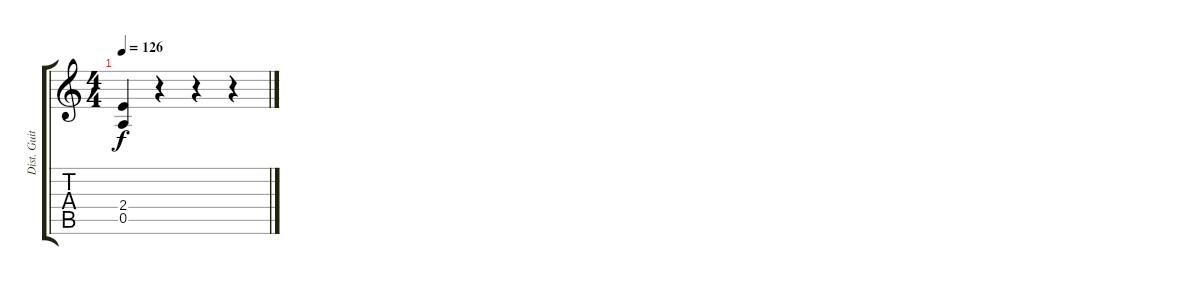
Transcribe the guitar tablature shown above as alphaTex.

\track ("Dist. Guitar 1" "Dist. Guit") {instrument distortionguitar}
\staff {score tabs}
\tuning (E4 B3 G3 D3 A2 E2) {hide}
\ts (4 4)
\tempo 126
\clef g2
\ks c
(2.4 0.5).4{dy f} r.4 r.4 r.4
